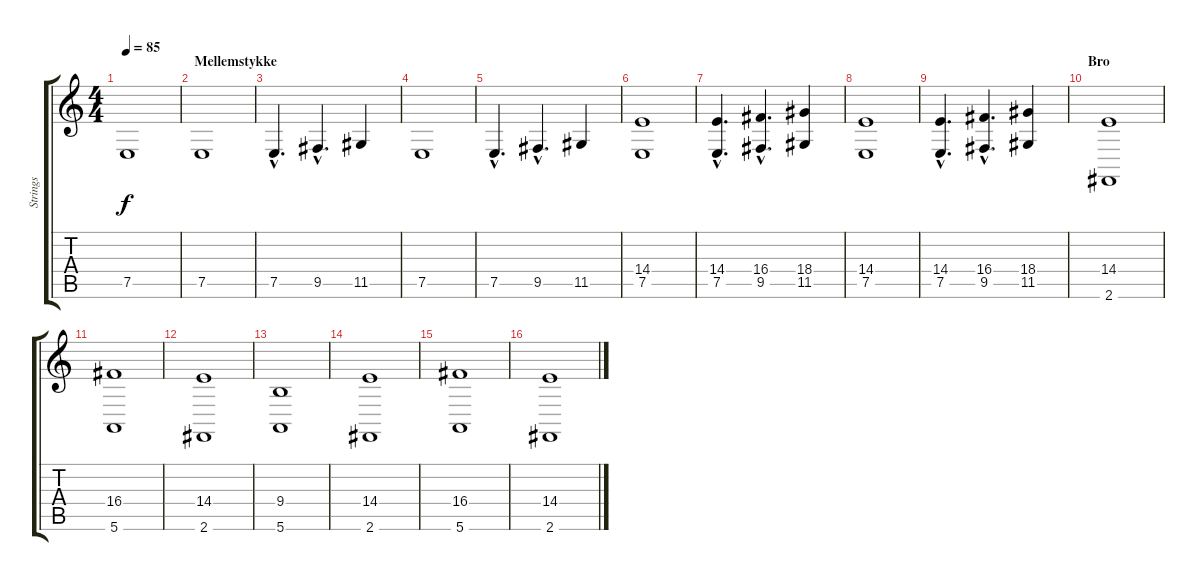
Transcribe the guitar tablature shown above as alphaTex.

\track ("Strings" "Strings") {instrument stringensemble1}
\staff {score tabs}
\tuning (E4 B3 G3 D3 A2 E2) {hide}
\ts (4 4)
\tempo 85
\clef g2
\ks c
7.5.1{dy f} |
\section ("" "Mellemstykke")
7.5.1 |
7.5{hac}.4{d} 9.5{hac}.4{d} 11.5.4 |
7.5.1 |
7.5{hac}.4{d} 9.5{hac}.4{d} 11.5.4 |
(14.4 7.5).1 |
(14.4{hac} 7.5{hac}).4{d} (16.4{hac} 9.5{hac}).4{d} (18.4 11.5).4 |
(14.4 7.5).1 |
(14.4{hac} 7.5{hac}).4{d} (16.4{hac} 9.5{hac}).4{d} (18.4 11.5).4 |
\section ("" "Bro")
(14.4 2.6).1 |
(16.4 5.6).1 |
(14.4 2.6).1 |
(9.4 5.6).1 |
(14.4 2.6).1 |
(16.4 5.6).1 |
(14.4 2.6).1
